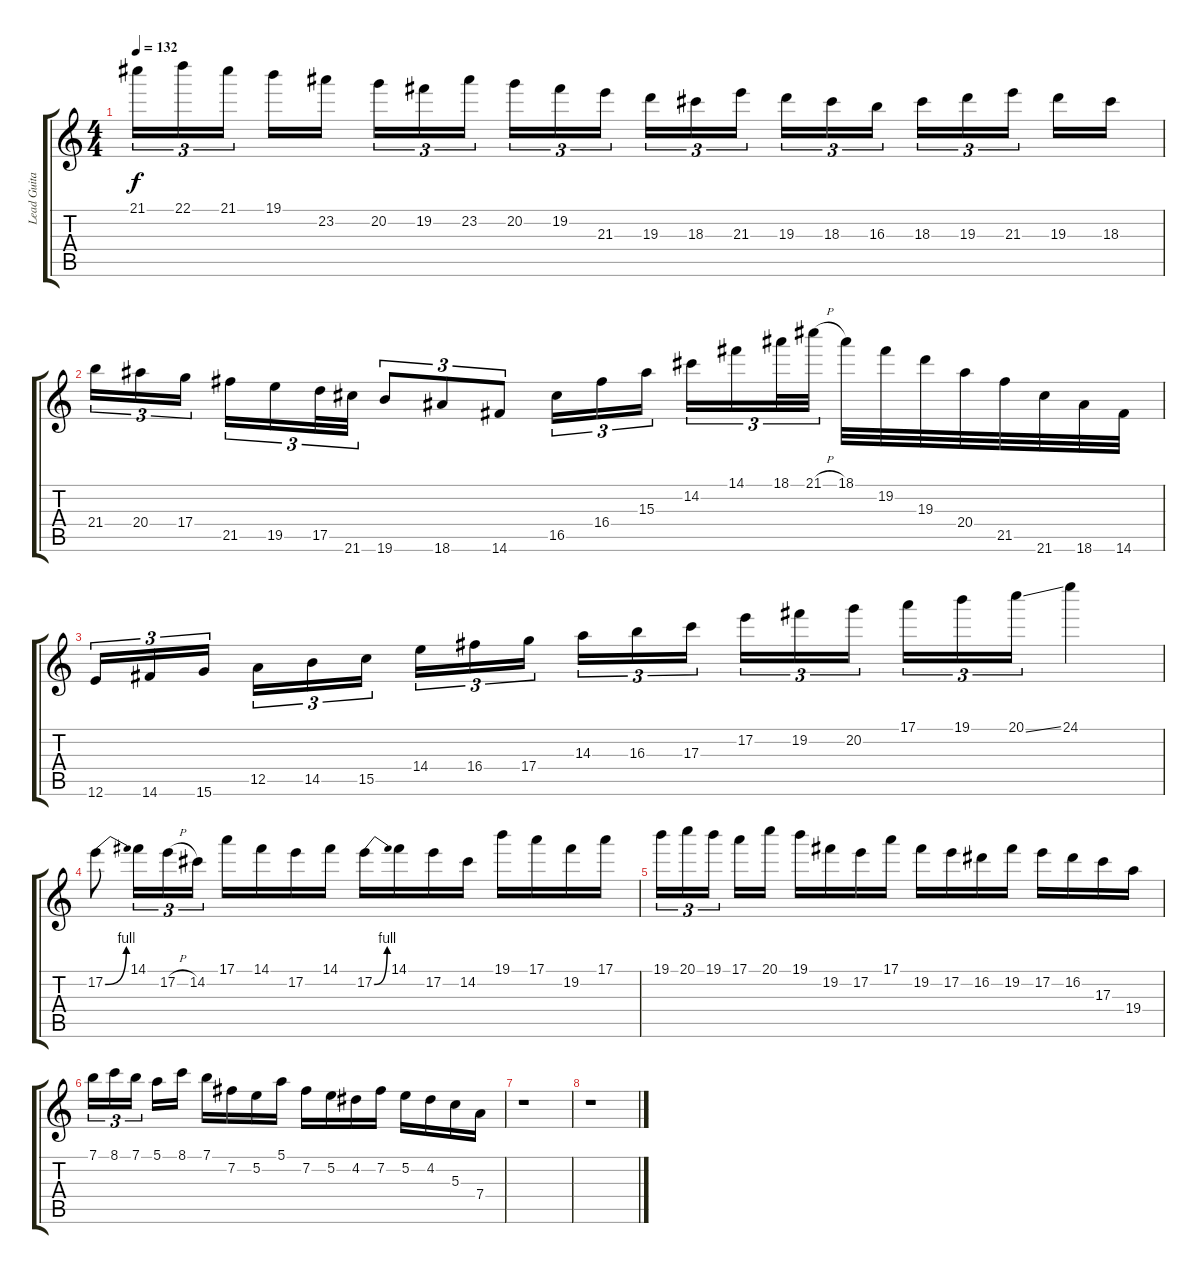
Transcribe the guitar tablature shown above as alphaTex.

\track ("Lead Guitar " "Lead Guita") {instrument distortionguitar}
\staff {score tabs}
\tuning (E4 B3 G3 D3 A2 E2) {hide}
\ts (4 4)
\tempo 132
\clef g2
\ks c
21.1.16{tu (3 2) dy f} 22.1.16{tu (3 2)} 21.1.16{tu (3 2)} 19.1.16 23.2.16 20.2.16{tu (3 2)} 19.2.16{tu (3 2)} 23.2.16{tu (3 2)} 20.2.16{tu (3 2)} 19.2.16{tu (3 2)} 21.3.16{tu (3 2)} 19.3.16{tu (3 2)} 18.3.16{tu (3 2)} 21.3.16{tu (3 2)} 19.3.16{tu (3 2)} 18.3.16{tu (3 2)} 16.3.16{tu (3 2)} 18.3.16{tu (3 2)} 19.3.16{tu (3 2)} 21.3.16{tu (3 2)} 19.3.16 18.3.16 |
21.4.16{tu (3 2)} 20.4.16{tu (3 2)} 17.4.16{tu (3 2)} 21.5.16{tu (3 2)} 19.5.16{tu (3 2)} 17.5.32{tu (3 2)} 21.6.32{tu (3 2)} 19.6.8{tu (3 2)} 18.6.8{tu (3 2)} 14.6.8{tu (3 2)} 16.5.16{tu (3 2)} 16.4.16{tu (3 2)} 15.3.16{tu (3 2)} 14.2.16{tu (3 2)} 14.1.16{tu (3 2)} 18.1.32{tu (3 2)} 21.1{h}.32{tu (3 2)} 18.1.32 19.2.32 19.3.32 20.4.32 21.5.32 21.6.32 18.6.32 14.6.32 |
12.6.16{tu (3 2)} 14.6.16{tu (3 2)} 15.6.16{tu (3 2)} 12.5.16{tu (3 2)} 14.5.16{tu (3 2)} 15.5.16{tu (3 2)} 14.4.16{tu (3 2)} 16.4.16{tu (3 2)} 17.4.16{tu (3 2)} 14.3.16{tu (3 2)} 16.3.16{tu (3 2)} 17.3.16{tu (3 2)} 17.2.16{tu (3 2)} 19.2.16{tu (3 2)} 20.2.16{tu (3 2)} 17.1.16{tu (3 2)} 19.1.16{tu (3 2)} 20.1{ss}.16{tu (3 2)} 24.1.4 |
17.2{be (bend 0 0 60 4)}.8 14.1.16{tu (3 2)} 17.2{h}.16{tu (3 2)} 14.2.16{tu (3 2)} 17.1.16 14.1.16 17.2.16 14.1.16 17.2{be (bend 0 0 60 4)}.16 14.1.16 17.2.16 14.2.16 19.1.16 17.1.16 19.2.16 17.1.16 |
19.1.16{tu (3 2)} 20.1.16{tu (3 2)} 19.1.16{tu (3 2)} 17.1.16 20.1.16 19.1.16 19.2.16 17.2.16 17.1.16 19.2.16 17.2.16 16.2.16 19.2.16 17.2.16 16.2.16 17.3.16 19.4.16 |
7.1.16{tu (3 2)} 8.1.16{tu (3 2)} 7.1.16{tu (3 2)} 5.1.16 8.1.16 7.1.16 7.2.16 5.2.16 5.1.16 7.2.16 5.2.16 4.2.16 7.2.16 5.2.16 4.2.16 5.3.16 7.4.16 |
r.1 |
r.1
